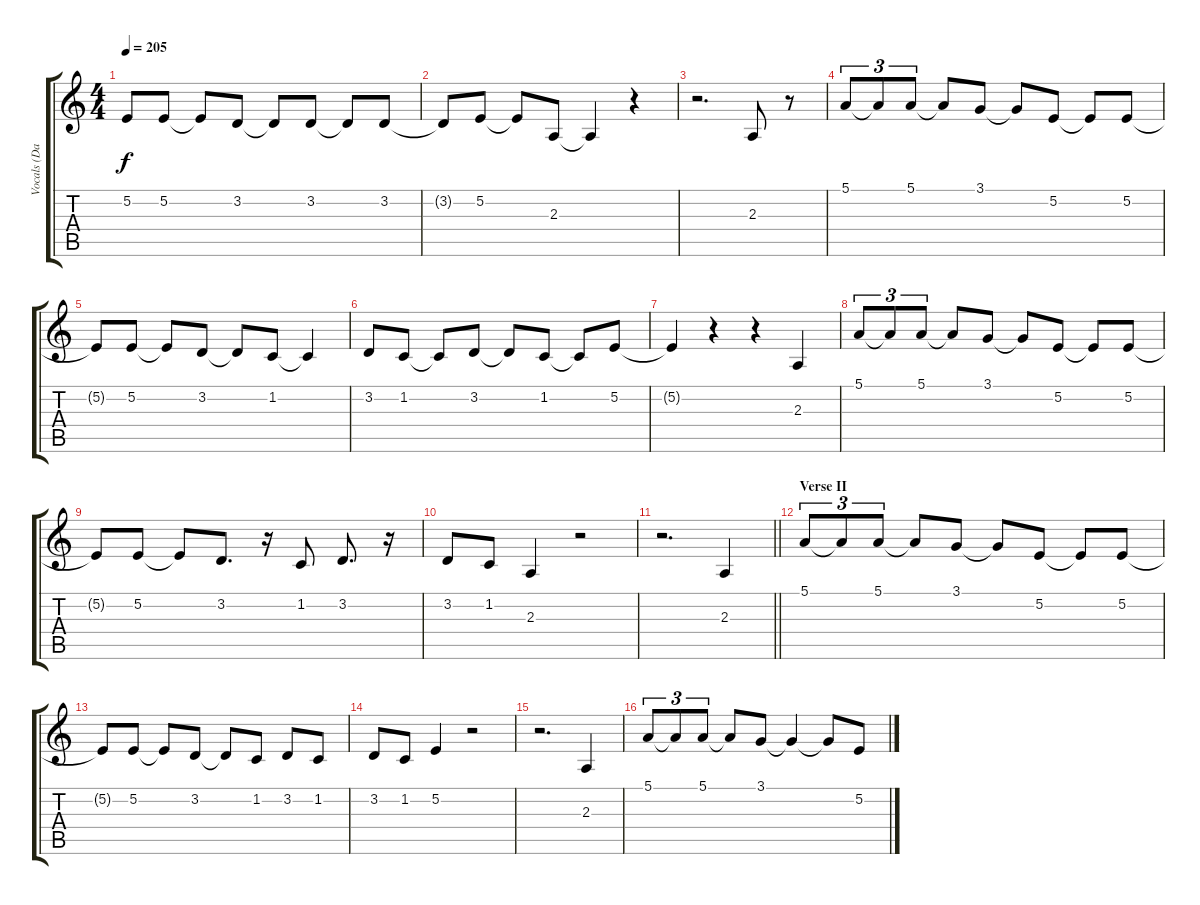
\track ("Vocals (Dave Mustaine)" "Vocals (Da") {instrument lead2sawtooth}
\staff {score tabs}
\tuning (E4 B3 G3 D3 A2 E2) {hide}
\ts (4 4)
\tempo 205
\clef g2
\ks c
5.2{t}.8{dy f} 5.2.8 5.2{t}.8 3.2.8 3.2{t}.8 3.2.8 3.2{t}.8 3.2.8 |
3.2{t}.8 5.2.8 5.2{t}.8 2.3.8 2.3{t}.4 r.4 |
r.2{d} 2.3.8 r.8 |
5.1.8{tu (3 2)} 5.1{t}.8{tu (3 2)} 5.1.8{tu (3 2)} 5.1{t}.8 3.1.8 3.1{t}.8 5.2.8 5.2{t}.8 5.2.8 |
5.2{t}.8 5.2.8 5.2{t}.8 3.2.8 3.2{t}.8 1.2.8 1.2{t}.4 |
3.2.8 1.2.8 1.2{t}.8 3.2.8 3.2{t}.8 1.2.8 1.2{t}.8 5.2.8 |
5.2{t}.4 r.4 r.4 2.3.4 |
5.1.8{tu (3 2)} 5.1{t}.8{tu (3 2)} 5.1.8{tu (3 2)} 5.1{t}.8 3.1.8 3.1{t}.8 5.2.8 5.2{t}.8 5.2.8 |
5.2{t}.8 5.2.8 5.2{t}.8 3.2.8{d} r.16 1.2.8 3.2.8{d} r.16 |
3.2.8 1.2.8 2.3.4 r.2 |
\barLineRight lightlight
r.2{d} 2.3.4 |
\section ("" "Verse II")
5.1.8{tu (3 2)} 5.1{t}.8{tu (3 2)} 5.1.8{tu (3 2)} 5.1{t}.8 3.1.8 3.1{t}.8 5.2.8 5.2{t}.8 5.2.8 |
5.2{t}.8 5.2.8 5.2{t}.8 3.2.8 3.2{t}.8 1.2.8 3.2.8 1.2.8 |
3.2.8 1.2.8 5.2.4 r.2 |
r.2{d} 2.3.4 |
5.1.8{tu (3 2)} 5.1{t}.8{tu (3 2)} 5.1.8{tu (3 2)} 5.1{t}.8 3.1.8 3.1{t}.4 3.1{t}.8 5.2.8
